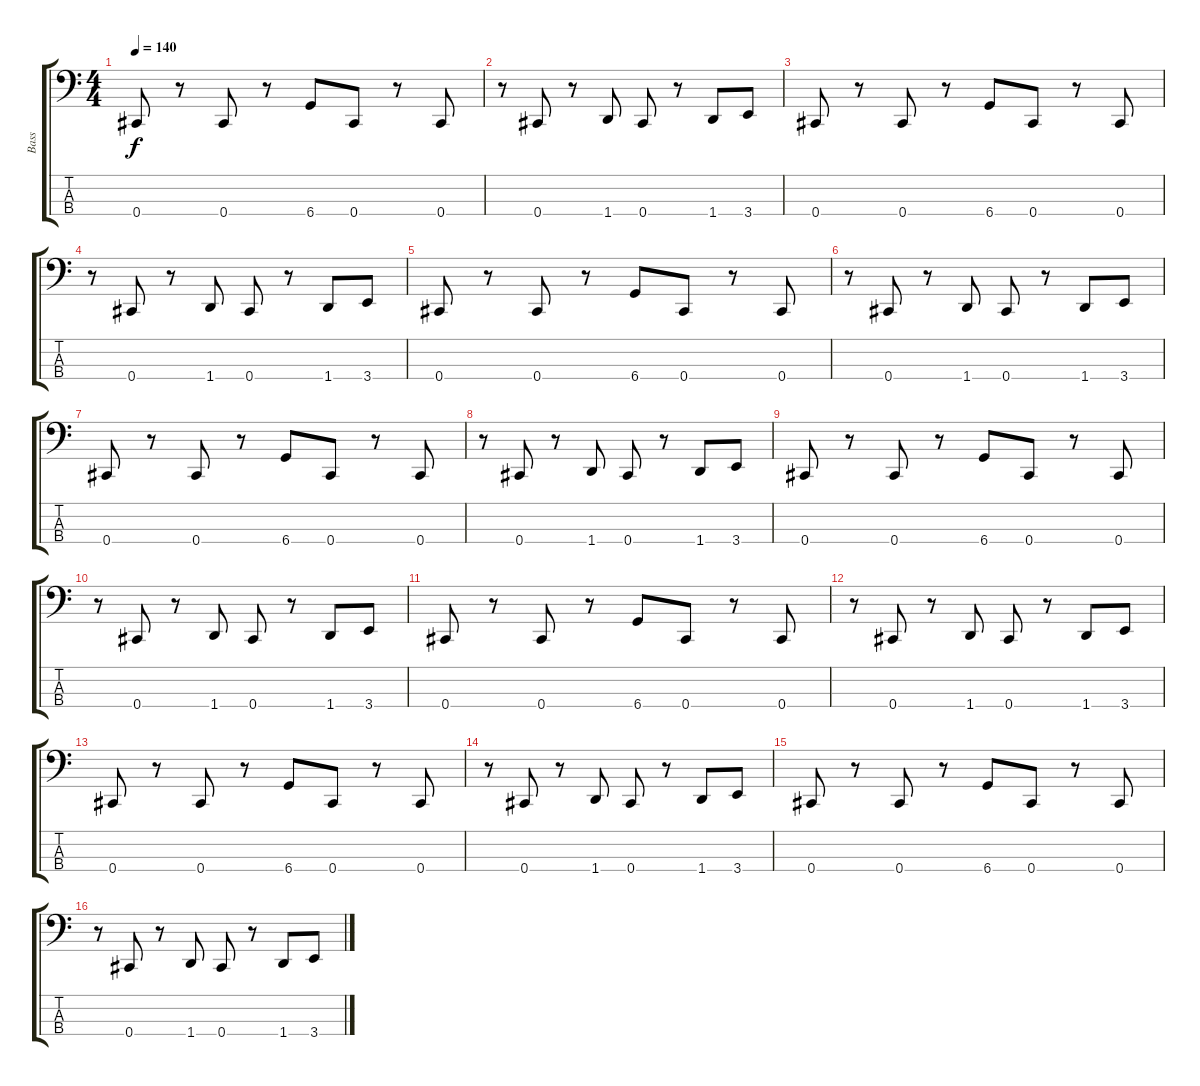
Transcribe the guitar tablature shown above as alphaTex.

\track ("Bass" "Bass") {instrument electricbasspick}
\staff {score tabs}
\tuning (Gb2 Db2 Ab1 Db1) {hide}
\ts (4 4)
\tempo 140
\clef f4
\ks c
0.4.8{dy f} r.8 0.4.8 r.8 6.4.8 0.4.8 r.8 0.4.8 |
r.8 0.4.8 r.8 1.4.8 0.4.8 r.8 1.4.8 3.4.8 |
0.4.8 r.8 0.4.8 r.8 6.4.8 0.4.8 r.8 0.4.8 |
r.8 0.4.8 r.8 1.4.8 0.4.8 r.8 1.4.8 3.4.8 |
0.4.8 r.8 0.4.8 r.8 6.4.8 0.4.8 r.8 0.4.8 |
r.8 0.4.8 r.8 1.4.8 0.4.8 r.8 1.4.8 3.4.8 |
0.4.8 r.8 0.4.8 r.8 6.4.8 0.4.8 r.8 0.4.8 |
r.8 0.4.8 r.8 1.4.8 0.4.8 r.8 1.4.8 3.4.8 |
0.4.8 r.8 0.4.8 r.8 6.4.8 0.4.8 r.8 0.4.8 |
r.8 0.4.8 r.8 1.4.8 0.4.8 r.8 1.4.8 3.4.8 |
0.4.8 r.8 0.4.8 r.8 6.4.8 0.4.8 r.8 0.4.8 |
r.8 0.4.8 r.8 1.4.8 0.4.8 r.8 1.4.8 3.4.8 |
0.4.8 r.8 0.4.8 r.8 6.4.8 0.4.8 r.8 0.4.8 |
r.8 0.4.8 r.8 1.4.8 0.4.8 r.8 1.4.8 3.4.8 |
0.4.8 r.8 0.4.8 r.8 6.4.8 0.4.8 r.8 0.4.8 |
r.8 0.4.8 r.8 1.4.8 0.4.8 r.8 1.4.8 3.4.8
